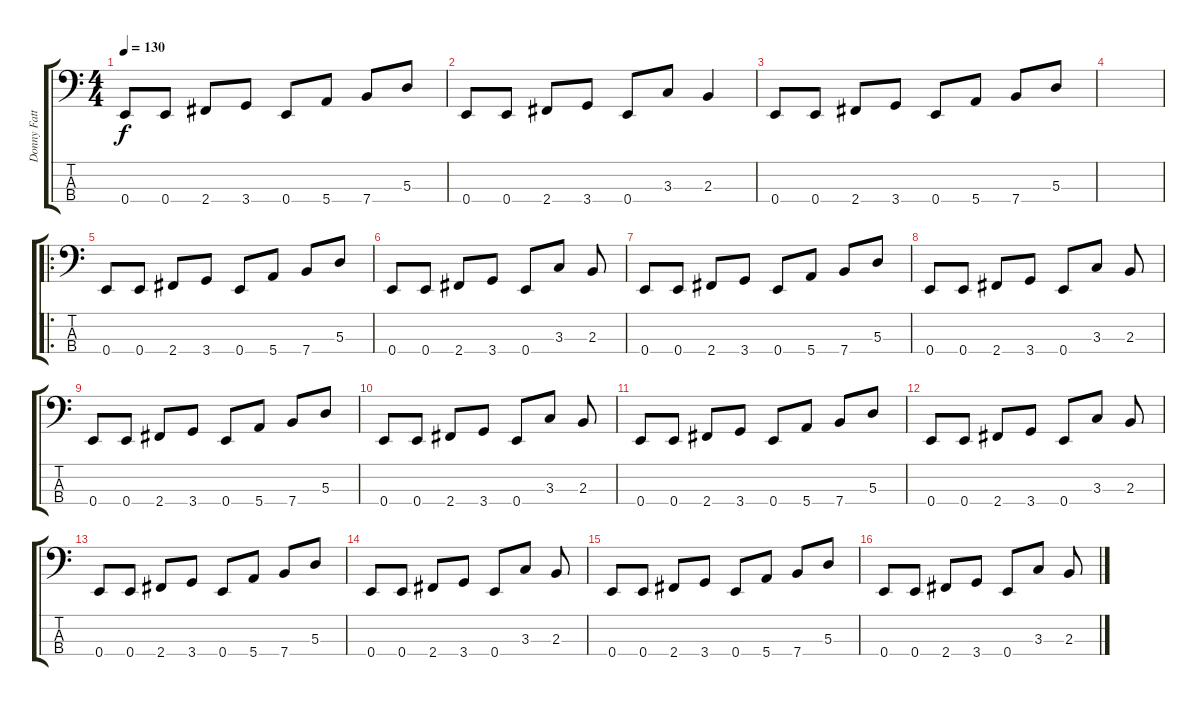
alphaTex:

\track ("Donny Fattah (bass)" "Donny Fatt") {instrument electricbassfinger}
\staff {score tabs}
\tuning (G2 D2 A1 E1) {hide}
\ts (4 4)
\tempo 130
\clef f4
\ks c
0.4.8{dy f} 0.4.8 2.4.8 3.4.8 0.4.8 5.4.8 7.4.8 5.3.8 |
0.4.8 0.4.8 2.4.8 3.4.8 0.4.8 3.3.8 2.3.4 |
0.4.8 0.4.8 2.4.8 3.4.8 0.4.8 5.4.8 7.4.8 5.3.8 |
|
\ro
0.4.8 0.4.8 2.4.8 3.4.8 0.4.8 5.4.8 7.4.8 5.3.8 |
0.4.8 0.4.8 2.4.8 3.4.8 0.4.8 3.3.8 2.3.8 |
0.4.8 0.4.8 2.4.8 3.4.8 0.4.8 5.4.8 7.4.8 5.3.8 |
0.4.8 0.4.8 2.4.8 3.4.8 0.4.8 3.3.8 2.3.8 |
0.4.8 0.4.8 2.4.8 3.4.8 0.4.8 5.4.8 7.4.8 5.3.8 |
0.4.8 0.4.8 2.4.8 3.4.8 0.4.8 3.3.8 2.3.8 |
0.4.8 0.4.8 2.4.8 3.4.8 0.4.8 5.4.8 7.4.8 5.3.8 |
0.4.8 0.4.8 2.4.8 3.4.8 0.4.8 3.3.8 2.3.8 |
0.4.8 0.4.8 2.4.8 3.4.8 0.4.8 5.4.8 7.4.8 5.3.8 |
0.4.8 0.4.8 2.4.8 3.4.8 0.4.8 3.3.8 2.3.8 |
0.4.8 0.4.8 2.4.8 3.4.8 0.4.8 5.4.8 7.4.8 5.3.8 |
0.4.8 0.4.8 2.4.8 3.4.8 0.4.8 3.3.8 2.3.8
